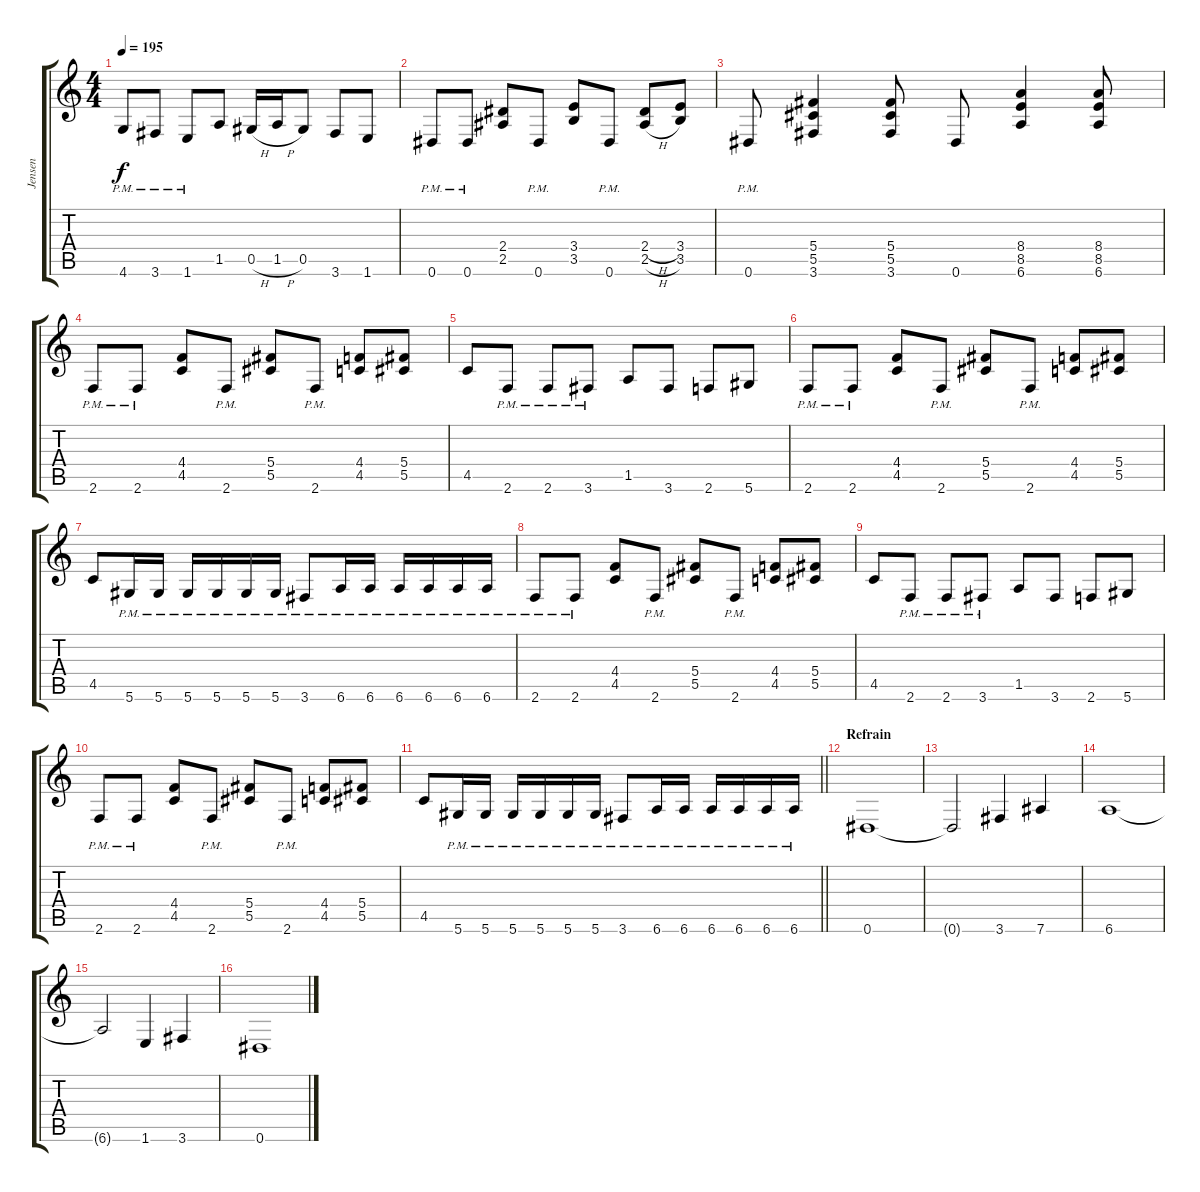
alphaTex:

\track ("Jensen" "Jensen") {instrument distortionguitar}
\staff {score tabs}
\tuning (Eb4 Bb3 Gb3 Db3 Ab2 Eb2) {hide}
\ts (4 4)
\tempo 195
\clef g2
\ks c
4.6{pm}.8{dy f} 3.6{pm}.8 1.6{pm}.8 1.5.8 0.5{h}.16 1.5{h}.16 0.5.8 3.6.8 1.6.8 |
0.6{pm}.8 0.6{pm}.8 (2.4 2.5).8 0.6{pm}.8 (3.4 3.5).8 0.6{pm}.8 (2.4{h} 2.5{h}).8 (3.4 3.5).8 |
0.6{pm}.8 (5.4 5.5 3.6).4 (5.4 5.5 3.6).8 0.6.8 (8.4 8.5 6.6).4 (8.4 8.5 6.6).8 |
2.6{pm}.8 2.6{pm}.8 (4.4 4.5).8 2.6{pm}.8 (5.4 5.5).8 2.6{pm}.8 (4.4 4.5).8 (5.4 5.5).8 |
4.5.8 2.6{pm}.8 2.6{pm}.8 3.6{pm}.8 1.5.8 3.6.8 2.6.8 5.6.8 |
2.6{pm}.8 2.6{pm}.8 (4.4 4.5).8 2.6{pm}.8 (5.4 5.5).8 2.6{pm}.8 (4.4 4.5).8 (5.4 5.5).8 |
4.5.8 5.6{pm}.16 5.6{pm}.16 5.6{pm}.16 5.6{pm}.16 5.6{pm}.16 5.6{pm}.16 3.6{pm}.8 6.6{pm}.16 6.6{pm}.16 6.6{pm}.16 6.6{pm}.16 6.6{pm}.16 6.6{pm}.16 |
2.6{pm}.8 2.6{pm}.8 (4.4 4.5).8 2.6{pm}.8 (5.4 5.5).8 2.6{pm}.8 (4.4 4.5).8 (5.4 5.5).8 |
4.5.8 2.6{pm}.8 2.6{pm}.8 3.6{pm}.8 1.5.8 3.6.8 2.6.8 5.6.8 |
2.6{pm}.8 2.6{pm}.8 (4.4 4.5).8 2.6{pm}.8 (5.4 5.5).8 2.6{pm}.8 (4.4 4.5).8 (5.4 5.5).8 |
\barLineRight lightlight
4.5.8 5.6{pm}.16 5.6{pm}.16 5.6{pm}.16 5.6{pm}.16 5.6{pm}.16 5.6{pm}.16 3.6{pm}.8 6.6{pm}.16 6.6{pm}.16 6.6{pm}.16 6.6{pm}.16 6.6{pm}.16 6.6{pm}.16 |
\section ("" "Refrain")
0.6.1 |
0.6{t}.2 3.6.4 7.6.4 |
6.6.1 |
6.6{t}.2 1.6.4 3.6.4 |
0.6.1
